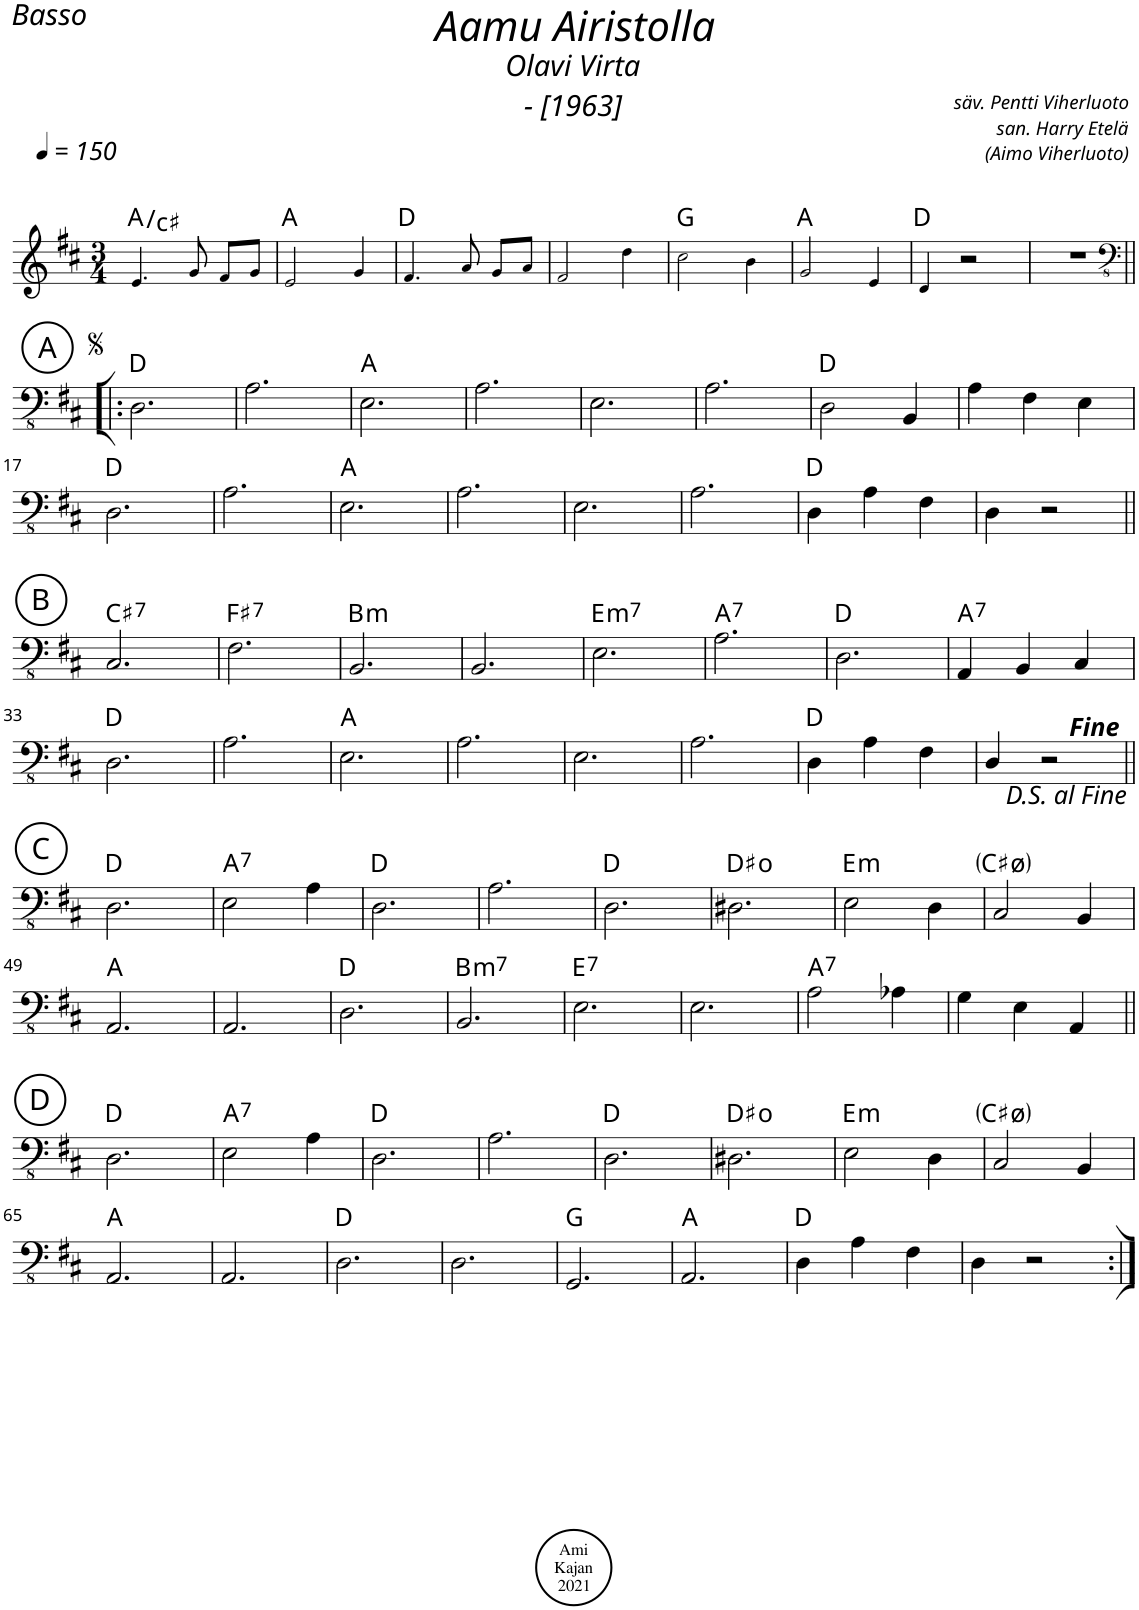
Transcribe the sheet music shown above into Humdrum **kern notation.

**kern	**harte
*part1	*part1
*staff1	*
*I"Acoustic Bass	*
*I'Bass	*
*clefG2	*
*k[f#c#]	*
*M3/4	*
*MM150	*
=1	=1
4.e!/	A:maj/3
8g!/	.
8f#!/L	.
8g!/J	.
=2	=2
2e!/	A:maj
4g!/	.
=3	=3
4.f#!/	D:maj
8a!/	.
8g!/L	.
8a!/J	.
=4	=4
2f#!/	.
4dd!\	.
=5	=5
2cc#!\	G:maj
4b!\	.
=6	=6
2g!/	A:maj
4e!/	.
=7	=7
4d!/	D:maj
2r	.
=8	=8
2.r	.
!!LO:LB:g=z
!!LO:REH:place=s1:a:cj:enc=circle:fs=14:t=A
=9!|:	=9!|:
*clefFv4	*
2.DD\	D:maj
=10	=10
2.AA\	.
=11	=11
2.EE\	A:maj
=12	=12
2.AA\	.
=13	=13
2.EE\	.
=14	=14
2.AA\	.
=15	=15
2DD\	D:maj
4BBB/	.
=16	=16
4AA\	.
4FF#\	.
4EE\	.
!!LO:LB:g=z
=17	=17
2.DD\	D:maj
=18	=18
2.AA\	.
=19	=19
2.EE\	A:maj
=20	=20
2.AA\	.
=21	=21
2.EE\	.
=22	=22
2.AA\	.
=23	=23
4DD\	D:maj
4AA\	.
4FF#\	.
=24	=24
4DD\	.
2r	.
!!LO:LB:g=z
!!LO:REH:place=s1:a:cj:enc=circle:fs=14:t=B
=25||	=25||
!	!LO:H:kt=7
2.CC#/	C#:7
=26	=26
!	!LO:H:kt=7
2.FF#\	F#:7
=27	=27
!	!LO:H:kt=m
2.BBB/	B:min
=28	=28
2.BBB/	.
=29	=29
!	!LO:H:kt=m7
2.EE\	E:min7
=30	=30
!	!LO:H:kt=7
2.AA\	A:7
=31	=31
2.DD\	D:maj
=32	=32
!	!LO:H:kt=7
4AAA/	A:7
4BBB/	.
4CC#/	.
!!LO:LB:g=z
=33	=33
2.DD\	D:maj
=34	=34
2.AA\	.
=35	=35
2.EE\	A:maj
=36	=36
2.AA\	.
=37	=37
2.EE\	.
=38	=38
2.AA\	.
=39	=39
4DD\	D:maj
4AA\	.
4FF#\	.
=40	=40
4DD/	.
2r	.
!!LO:LB:g=z
!!LO:REH:place=s1:a:cj:enc=circle:fs=14:t=C
=41||	=41||
2.DD\	D:maj
=42	=42
!	!LO:H:kt=7
2EE\	A:7
4AA\	.
=43	=43
2.DD\	D:maj
=44	=44
2.AA\	.
=45	=45
2.DD\	D:maj
=46	=46
2.DD#X\	D#:dim
=47	=47
!	!LO:H:kt=m
2EE\	E:min
4DD\	.
=48	=48
2CC#/	C#:hdim7
4BBB/	.
!!LO:LB:g=z
=49	=49
2.AAA/	A:maj
=50	=50
2.AAA/	.
=51	=51
2.DD\	D:maj
=52	=52
!	!LO:H:kt=m7
2.BBB/	B:min7
=53	=53
!	!LO:H:kt=7
2.EE\	E:7
=54	=54
2.EE\	.
=55	=55
!	!LO:H:kt=7
2AA\	A:7
4AA-X\	.
=56	=56
4GG\	.
4EE\	.
4AAA/	.
!!LO:LB:g=z
!!LO:REH:place=s1:a:cj:enc=circle:fs=14:t=D
=57||	=57||
2.DD\	D:maj
=58	=58
!	!LO:H:kt=7
2EE\	A:7
4AA\	.
=59	=59
2.DD\	D:maj
=60	=60
2.AA\	.
=61	=61
2.DD\	D:maj
=62	=62
2.DD#X\	D#:dim
=63	=63
!	!LO:H:kt=m
2EE\	E:min
4DD\	.
=64	=64
2CC#/	C#:hdim7
4BBB/	.
!!LO:LB:g=z
=65	=65
2.AAA/	A:maj
=66	=66
2.AAA/	.
=67	=67
2.DD\	D:maj
=68	=68
2.DD\	.
=69	=69
2.GGG/	G:maj
=70	=70
2.AAA/	A:maj
=71	=71
4DD\	D:maj
4AA\	.
4FF#\	.
=72	=72
4DD\	.
2r	.
=:|!	=:|!
*-	*-
